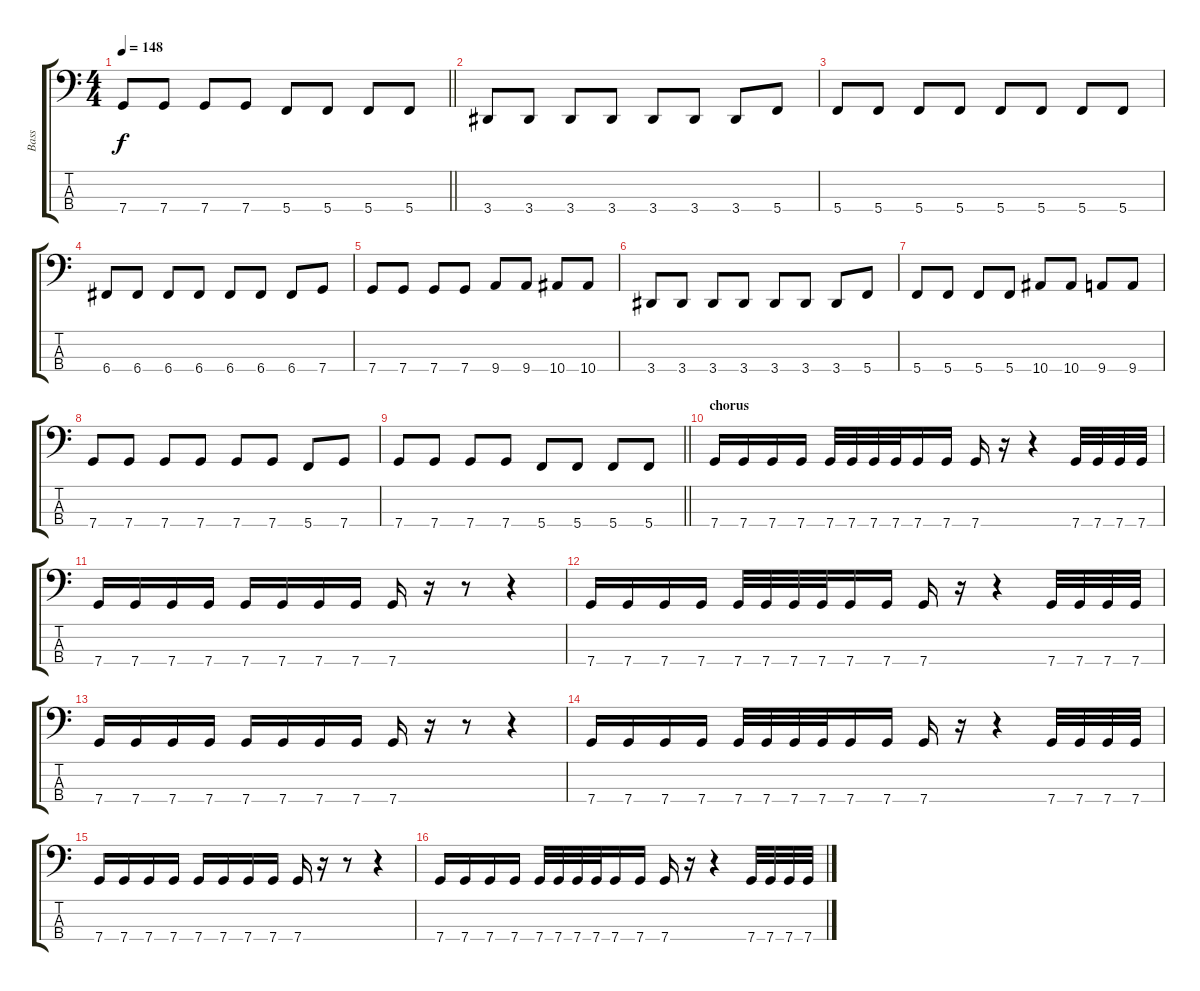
\track ("Bass" "Bass") {instrument electricbassfinger}
\staff {score tabs}
\tuning (F2 C2 G1 C1) {hide}
\ts (4 4)
\tempo 148
\clef f4
\barLineRight lightlight
\ks c
7.4.8{dy f} 7.4.8 7.4.8 7.4.8 5.4.8 5.4.8 5.4.8 5.4.8 |
3.4.8 3.4.8 3.4.8 3.4.8 3.4.8 3.4.8 3.4.8 5.4.8 |
5.4.8 5.4.8 5.4.8 5.4.8 5.4.8 5.4.8 5.4.8 5.4.8 |
6.4.8 6.4.8 6.4.8 6.4.8 6.4.8 6.4.8 6.4.8 7.4.8 |
7.4.8 7.4.8 7.4.8 7.4.8 9.4.8 9.4.8 10.4.8 10.4.8 |
3.4.8 3.4.8 3.4.8 3.4.8 3.4.8 3.4.8 3.4.8 5.4.8 |
5.4.8 5.4.8 5.4.8 5.4.8 10.4.8 10.4.8 9.4.8 9.4.8 |
7.4.8 7.4.8 7.4.8 7.4.8 7.4.8 7.4.8 5.4.8 7.4.8 |
\barLineRight lightlight
7.4.8 7.4.8 7.4.8 7.4.8 5.4.8 5.4.8 5.4.8 5.4.8 |
\section ("" "chorus")
7.4.16 7.4.16 7.4.16 7.4.16 7.4.32 7.4.32 7.4.32 7.4.32 7.4.16 7.4.16 7.4.16 r.16 r.4 7.4.32 7.4.32 7.4.32 7.4.32 |
7.4.16 7.4.16 7.4.16 7.4.16 7.4.16 7.4.16 7.4.16 7.4.16 7.4.16 r.16 r.8 r.4 |
7.4.16 7.4.16 7.4.16 7.4.16 7.4.32 7.4.32 7.4.32 7.4.32 7.4.16 7.4.16 7.4.16 r.16 r.4 7.4.32 7.4.32 7.4.32 7.4.32 |
7.4.16 7.4.16 7.4.16 7.4.16 7.4.16 7.4.16 7.4.16 7.4.16 7.4.16 r.16 r.8 r.4 |
7.4.16 7.4.16 7.4.16 7.4.16 7.4.32 7.4.32 7.4.32 7.4.32 7.4.16 7.4.16 7.4.16 r.16 r.4 7.4.32 7.4.32 7.4.32 7.4.32 |
7.4.16 7.4.16 7.4.16 7.4.16 7.4.16 7.4.16 7.4.16 7.4.16 7.4.16 r.16 r.8 r.4 |
7.4.16 7.4.16 7.4.16 7.4.16 7.4.32 7.4.32 7.4.32 7.4.32 7.4.16 7.4.16 7.4.16 r.16 r.4 7.4.32 7.4.32 7.4.32 7.4.32
